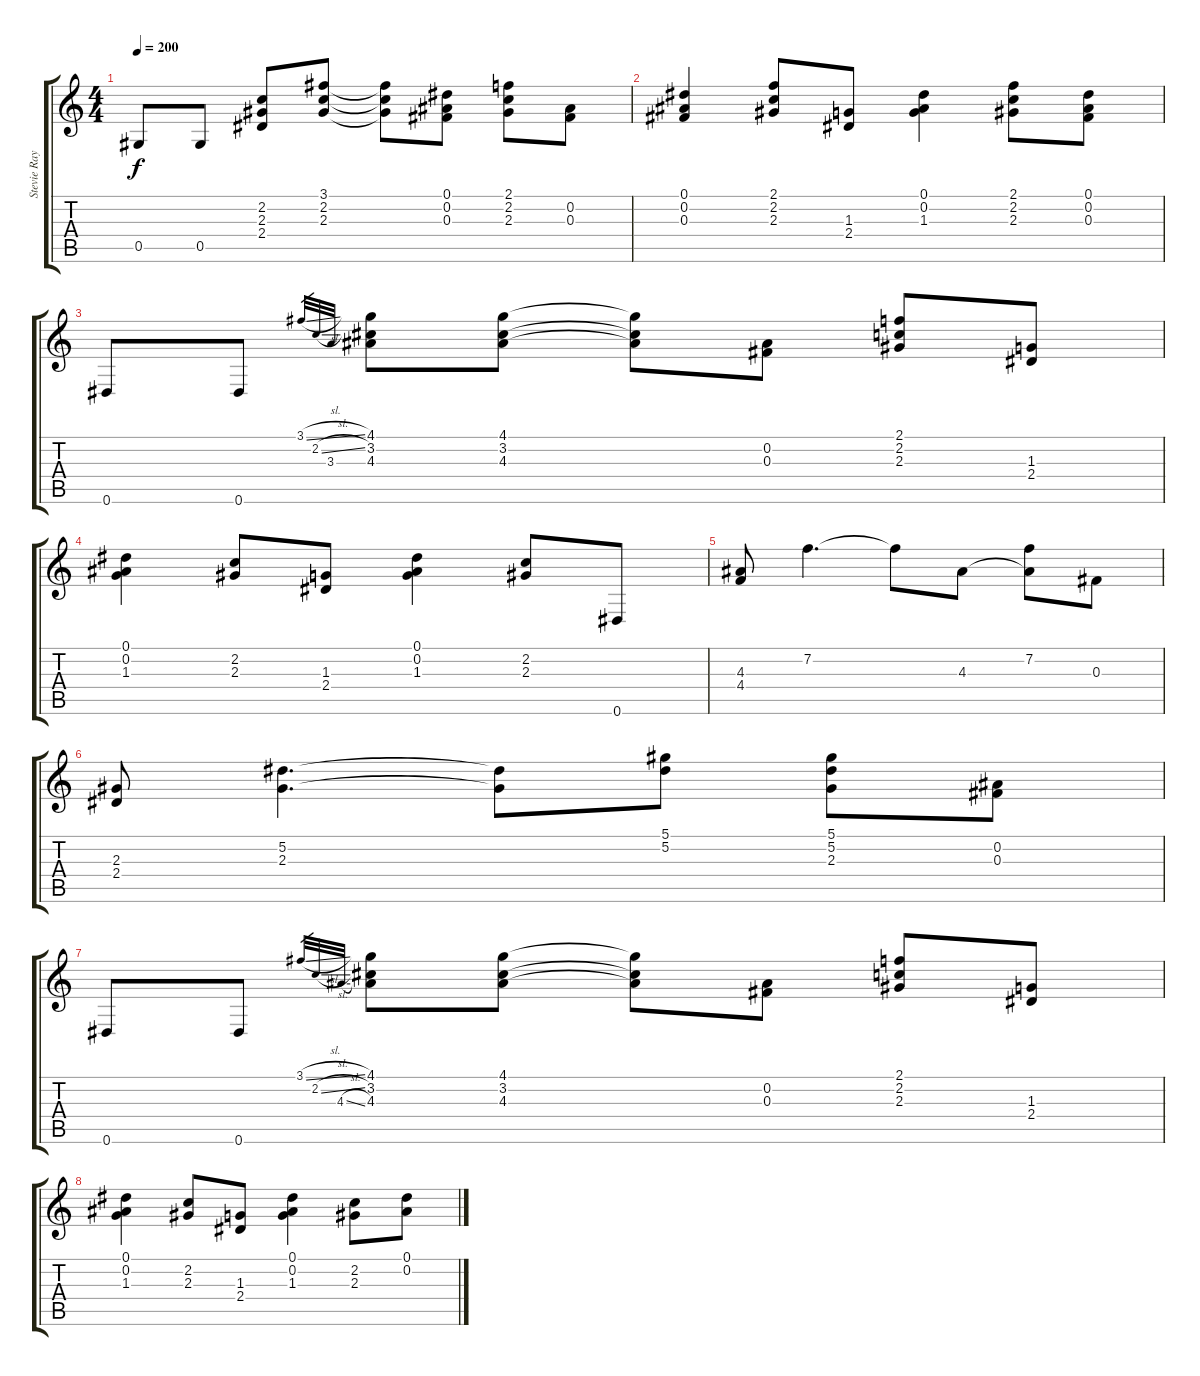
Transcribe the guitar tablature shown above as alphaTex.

\track ("Stevie Ray Vaughan" "Stevie Ray") {instrument overdrivenguitar}
\staff {score tabs}
\tuning (Eb4 Bb3 Gb3 Db3 Ab2 Eb2) {hide}
\ts (4 4)
\tempo 200
\clef g2
\ks c
0.5.8{dy f} 0.5.8 (2.2 2.3 2.4).8 (3.1 2.2 2.3).8 (3.1{t} 2.2{t} 2.3{t}).8 (0.1 0.2 0.3).8 (2.1 2.2 2.3).8 (0.2 0.3).8 |
(0.1 0.2 0.3).4 (2.1 2.2 2.3).8 (1.3 2.4).8 (0.1 0.2 1.3).4 (2.1 2.2 2.3).8 (0.1 0.2 0.3).8 |
0.6.8 0.6.8 3.1{sl}.32{gr} 2.2{sl}.32{gr} 3.3.32{gr} (4.1 3.2 4.3).8 (4.1 3.2 4.3).8 (4.1{t} 3.2{t} 4.3{t}).8 (0.2 0.3).8 (2.1 2.2 2.3).8 (1.3 2.4).8 |
(0.1 0.2 1.3).4 (2.2 2.3).8 (1.3 2.4).8 (0.1 0.2 1.3).4 (2.2 2.3).8 0.6.8 |
(4.3 4.4).8 7.2.4{d} 7.2{t}.8 4.3.8 (7.2 4.3{t}).8 0.3.8 |
(2.3 2.4).8 (5.2 2.3).4{d} (5.2{t} 2.3{t}).8 (5.1 5.2).8 (5.1 5.2 2.3).8 (0.2 0.3).8 |
0.6.8 0.6.8 3.1{sl}.32{gr} 2.2{sl}.32{gr} 4.3{sl}.32{gr} (4.1 3.2 4.3).8 (4.1 3.2 4.3).8 (4.1{t} 3.2{t} 4.3{t}).8 (0.2 0.3).8 (2.1 2.2 2.3).8 (1.3 2.4).8 |
(0.1 0.2 1.3).4 (2.2 2.3).8 (1.3 2.4).8 (0.1 0.2 1.3).4 (2.2 2.3).8 (0.1 0.2).8
